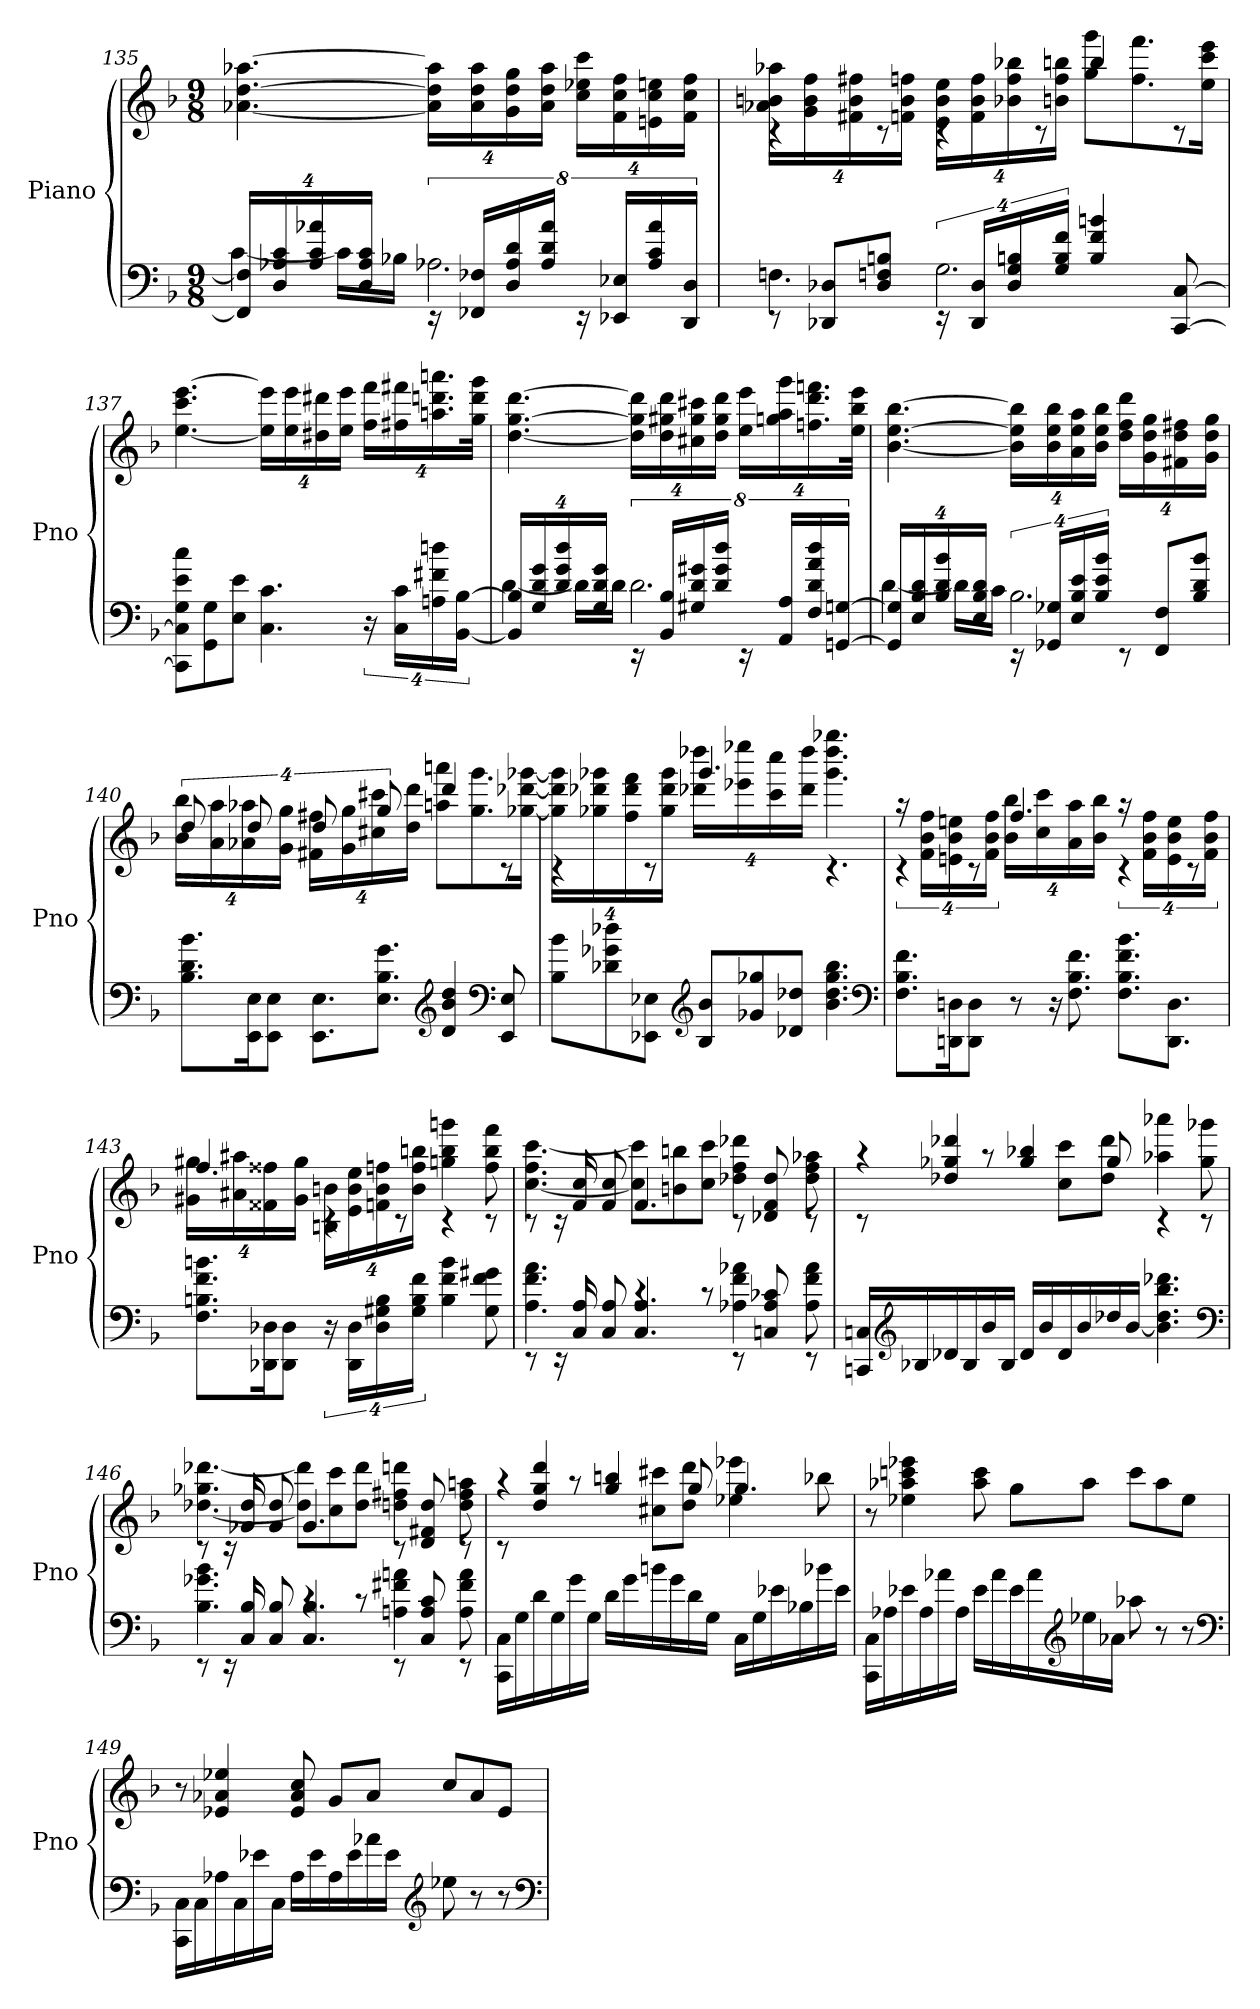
**kern	**kern
*part1	*part1
*staff2	*staff1
*I"Piano	*
*I'Pno	*
*clefF4	*clefG2
*k[b-]	*k[b-]
*M9/8	*M9/8
=135	=135
*^	*
32%3FF] 32%3F]LL	[4c	[4.a-X [4.dd [4.aa-X
32%3D 32%3A-X 32%3c	.	.
32%3A- 32%3c 32%3a-X	.	.
.	16cLL]	.
32%3D 32%3A- 32%3cJJ	.	.
.	16B-XJJ	.
32%3rEE	2.A-X	32%3a-] 32%3dd] 32%3aa-]LL
32%3FF-X 32%3F-XLL	.	32%3a- 32%3dd 32%3aa-
32%3D 32%3A- 32%3d	.	32%3g 32%3dd 32%3gg
32%3A- 32%3d 32%3a-JJ	.	32%3a- 32%3dd 32%3aa-JJ
32%3rEE	.	32%3cc 32%3ee-X 32%3cccLL
32%3EE-X 32%3E-XLL	.	32%3f 32%3cc 32%3ff
32%3A- 32%3c 32%3a-	.	32%3en 32%3cc 32%3een
32%3DD 32%3DJJ	.	32%3f 32%3cc 32%3ffJJ
=136	=136	=136
*	*	*^
8rEE	4.Fn	4rc	32%3a-X 32%3bn 32%3aa-XLL
.	.	.	32%3g 32%3b 32%3ff
8DD-X 8D-XL	.	.	.
.	.	.	32%3f#X 32%3b 32%3ff#X
8D- 8Fn 8BnJ	.	8rc	.
.	.	.	32%3fn 32%3b 32%3ffnJJ
32%3rEE	2.G	4rc	32%3e 32%3b 32%3eeLL
32%3DD- 32%3D-LL	.	.	32%3f 32%3b 32%3ff
32%3D- 32%3G 32%3Bn	.	.	32%3b-X 32%3ff 32%3bb-X
.	.	8rc	.
32%3G 32%3B 32%3fJJ	.	.	32%3bn 32%3ff 32%3bbnJJ
4B 4f 4bn	.	4bb	8gg 8gggL
.	.	.	8.ff 8.fff
[8CC [8C	.	8rc	.
.	.	.	16ee 16ccc 16eeeJk
*v	*v	*	*
*	*v	*v
=137	=137
8CC] 8C] 8G 8e 8ccL	[4.ee 4.ccc [4.eee
8GG 8G	.
8E 8eJ	.
4.C 4.c	32%3ee] 32%3eee]LL
.	32%3ee 32%3eee
.	32%3dd#X 32%3ddd#X
.	32%3ee 32%3eeeJJ
32%3r	32%3ff 32%3fffLL
32%3C 32%3cLL	32%3ff#X 32%3fff#X
32%3An 32%3f#X 32%3ddn	32%3.aan 32%3.dddn 32%3.aaan
[32%3BB- [32%3B-JJ	.
.	64%3gg 64%3ddd 64%3gggJJk
=138	=138
*^	*
32%3BB-] 32%3B-]LL	[4d	[4.dd [4.gg [4.ddd
32%3G 32%3d 32%3g	.	.
32%3d 32%3g 32%3dd	.	.
.	16dLL]	.
32%3G 32%3d 32%3gJJ	.	.
.	16dJJ	.
32%3rEE	2.d	32%3dd] 32%3gg] 32%3ddd]LL
32%3BB- 32%3B-LL	.	32%3dd 32%3gg#X 32%3ddd
32%3G#X 32%3d 32%3g#X	.	32%3cc#X 32%3gg# 32%3ccc#X
32%3d 32%3g# 32%3ddJJ	.	32%3dd 32%3gg# 32%3dddJJ
32%3rEE	.	32%3ee 32%3eeeLL
32%3AA 32%3ALL	.	32%3ggn 32%3aa 32%3ggg
32%3F 32%3d 32%3a 32%3dd	.	32%3.ffn 32%3.ddd 32%3.fffn
[32%3GGn [32%3GnJJ	.	.
.	.	64%3ee 64%3bb- 64%3eeeJJk
=139	=139	=139
32%3GG] 32%3G]LL	[4d	[4.b- [4.ee [4.bb-
32%3E 32%3B- 32%3d	.	.
32%3B- 32%3d 32%3b-	.	.
.	16dLL]	.
32%3E 32%3B- 32%3dJJ	.	.
.	16cJJ	.
32%3rEE	2.B-	32%3b-] 32%3ee] 32%3bb-]LL
32%3GG-X 32%3G-XLL	.	32%3b- 32%3ee 32%3bb-
32%3E 32%3B- 32%3e	.	32%3a 32%3ee 32%3aa
32%3B- 32%3e 32%3b-JJ	.	32%3b- 32%3ee 32%3bb-JJ
8rEE	.	32%3dd 32%3ff 32%3dddLL
.	.	32%3g 32%3dd 32%3gg
8FF 8FL	.	.
.	.	32%3f#X 32%3dd 32%3ff#X
8B- 8d 8b-J	.	.
.	.	32%3g 32%3dd 32%3ggJJ
*v	*v	*
=140	=140
*	*^
8.B- 8.d 8.b-L	16%3dd	32%3b- 32%3bb-LL
.	.	32%3a 32%3aa
16EE 16EK	16%3dd	32%3a-X 32%3aa-X
8EE 8EJ	.	.
.	.	32%3g 32%3ggJJ
8.EE 8.EL	16%3dd	32%3f#X 32%3ff#XLL
.	.	32%3g 32%3gg
8.E 8.B- 8.gJ	16%3gg	32%3cc#X 32%3ccc#X
.	.	32%3dd 32%3dddJJ
*clefG2	*	*
4d 4b- 4dd	4ddd	8aan 8aaanL
.	.	8.gg 8.ggg
*clefF4	*	*
8EE 8E	8rc	.
.	.	[16gg-X [16ddd-X [16ggg-XJk
=141	=141	=141
8B- 8b-L	4rc	32%3gg-] 32%3ddd-] 32%3ggg-]LL
.	.	32%3gg-X 32%3ddd-X 32%3ggg-X
8d-X 8g-X 8dd-X	.	.
.	.	32%3ff 32%3ddd- 32%3fff
8EE-X 8E-XJ	8rc	.
.	.	32%3gg- 32%3ddd- 32%3ggg-JJ
*clefG2	*	*
8B- 8b-L	4.ggg-	32%3ddd-X 32%3dddd-XLL
.	.	32%3eee-X 32%3eeee-X
8g-X 8gg-X	.	.
.	.	32%3ccc 32%3cccc
8d-X 8dd-XJ	.	.
.	.	32%3ddd- 32%3dddd-JJ
4.b- 4.dd- 4.gg- 4.bb-	4.rc	4.ggg- 4.dddd- 4.gggg-X
*clefF4	*	*
=142	=142	=142
8.F 8.B- 8.fL	4rc	32%3raa
.	.	32%3f 32%3b- 32%3ffLL
16DDn 16DnK	.	32%3en 32%3b- 32%3een
8DD 8DJ	8rc	.
.	.	32%3f 32%3b- 32%3ffJJ
8r	4.ff	32%3b- 32%3bb-LL
.	.	32%3cc 32%3ccc
16r	.	.
8.F 8.B- 8.f	.	32%3a 32%3aa
.	.	32%3b- 32%3bb-JJ
8.F 8.B- 8.f 8.b-L	4rc	32%3raa
.	.	32%3f 32%3b- 32%3ffLL
8.DD 8.DJ	.	32%3e 32%3b- 32%3ee
.	8rc	.
.	.	32%3f 32%3b- 32%3ffJJ
=143	=143	=143
8.F 8.Bn 8.f 8.bnL	4.ff	32%3g#X 32%3gg#XLL
.	.	32%3a#X 32%3aa#X
16DD-X 16D-XK	.	32%3f##X 32%3ff##X
8DD- 8D-J	.	.
.	.	32%3g# 32%3gg#JJ
32%3r	4rc	32%3Bn 32%3bnLL
32%3DD- 32%3D-LL	.	32%3e 32%3b 32%3ee
32%3D- 32%3G#X 32%3B	.	32%3fn 32%3b 32%3ffn
.	8rc	.
32%3G# 32%3B 32%3fJJ	.	32%3b 32%3ff 32%3bbnJJ
4B 4f 4b	4rc	4ggn 4bb 4gggn
8G# 8f 8g#X	8rc	8ff 8bb 8fff
=144	=144	=144
*^	*	*
8rEE	4.A 4.f 4.a	8rc	[4.cc 4.ff [4.ccc
16rEE	.	16rc	.
16C 16A	.	16f 16cc	.
8C 8A	.	8f 8cc	.
4.C 4.A	4rc	4.f	8cc] 8ccc]L
.	.	.	8bn 8bbn
.	8rc	.	8cc 8cccJ
8rEE	4A-X 4f 4a-X	8rc	4dd-X 4ff 4ddd-X
8Cn 8A- 8c-X	.	8d-X 8f 8dd-	.
8rEE	8A- 8f 8a-	8rc	8dd- 8ff 8aa-X
*v	*v	*	*
=145	=145	=145
16CCn 16CnLL	8rc	4raa
*clefG2	*	*
16B-X	.	.
16d-X	4dd-X 4gg-X 4ddd-X	.
16B-	.	.
16b-	.	8raa
16B-JJ	.	.
16d-LL	4gg- 4bb-X	8raa
16b-	.	.
16d-	.	8cc 8cccL
16b-	.	.
16dd-X	8gg-	8dd- 8ddd-J
[16b-JJ	.	.
4.b-] 4.dd- 4.bb- 4.ddd-X	4rc	4aa-X 4aaa-X
.	8rc	8gg- 8ggg-X
*clefF4	*	*
=146	=146	=146
*^	*	*
8rEE	4.B- 4.g-X 4.b-	8rc	[4.dd-X 4.gg-X [4.ddd-X
16rEE	.	16rc	.
16C 16B-	.	16g-X 16dd-	.
8C 8B-	.	8g- 8dd-	.
4.C 4.B-	4rc	4.g-	8dd-] 8ddd-]L
.	.	.	8cc 8ccc
.	8rc	.	8dd- 8ddd-J
8rEE	4An 4f#X 4an	8rc	4ddn 4ff#X 4dddn
8C 8A 8c	.	8d 8f#X 8dd	.
8rEE	8A 8f# 8a	8rc	8dd 8ff# 8aan
*v	*v	*	*
=147	=147	=147
16CC 16CLL	8rc	4raa
16G	.	.
16d	4dd 4gg 4ddd	.
16G	.	.
16g	.	8raa
16GJJ	.	.
16dLL	4gg 4bbn	8raa
16g	.	.
16bn	.	8cc#X 8ccc#XL
16g	.	.
16d	8gg	8dd 8dddJ
16GJJ	.	.
16CLL	4.gg	4ee-X 4eee-X
16G	.	.
16e-X	.	.
16B-X	.	.
16b-X	.	8bb-X
16e-JJ	.	.
*	*v	*v
=148	=148
16CC 16CLL	8r
16A-X	.
16e-X	4ee-X 4aa-X 4cccn 4eee-X
16A-	.
16a-X	.
16A-JJ	.
16e-LL	8aa- 8ccc
16a-	.
16e-	8ggL
16a-	.
*clefG2	*
16ee-X	8aa-J
16a-XJJ	.
8aa-X	8cccL
8r	8aa-
8r	8ee-J
*clefF4	*
=149	=149
16CC 16CLL	8r
16C	.
16A-X	4e-X 4a-X 4ee-X
16C	.
16e-X	.
16CJJ	.
16A-LL	8e- 8a- 8cc
16e-	.
16A-	8gL
16e-	.
16a-X	8a-J
16e-JJ	.
*clefG2	*
8ee-X	8ccL
8r	8a-
8r	8e-J
*clefF4	*
=	=
*-	*-
